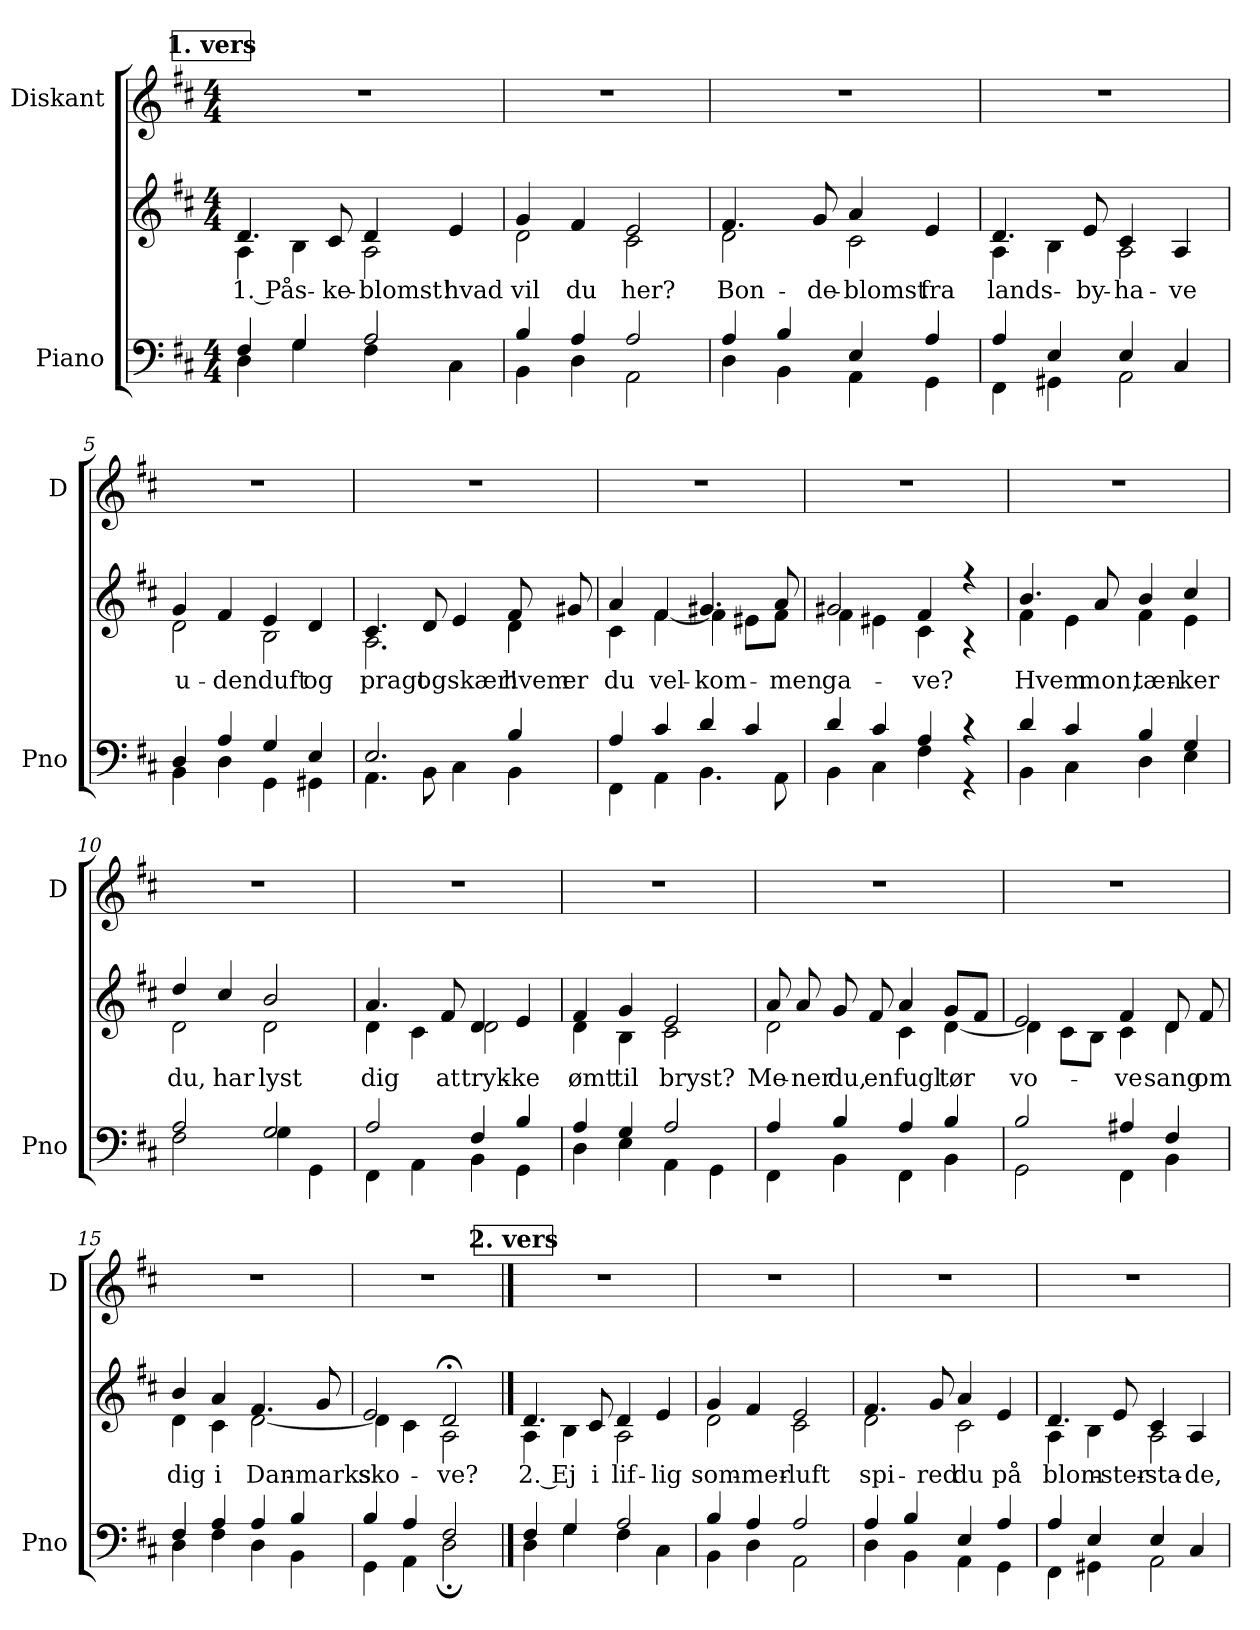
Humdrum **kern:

**kern	**kern	**text	**kern
*part2	*part2	*part2	*part1
*staff3	*staff2	*staff2	*staff1
*I"Piano	*	*	*I"Diskant
*I'Pno	*	*	*I'D
*clefF4	*clefG2	*	*clefG2
*k[f#c#]	*k[f#c#]	*	*k[f#c#]
*M4/4	*M4/4	*	*M4/4
!!LO:REH:place=s1:a:B:cj:fs=14:t=1. vers
=1	=1	=1	=1
*^	*	*	*
!	!	!	!LO:LY:b	!
*	*	*^	*	*
4F#/	4D\	4.d/	4A\	1. Pås-	1r
4G/	4G\	.	4B\	.	.
!	!	!	!	!LO:LY:b	!
.	.	8c#/	.	-ke-	.
!	!	!	!	!LO:LY:b	!
2A/	4F#\	4d/	2A\	-blomst!	.
!	!	!	!	!LO:LY:b	!
.	4C#\	4e/	.	hvad	.
=2	=2	=2	=2	=2	=2
!	!	!	!	!LO:LY:b	!
4B/	4BB\	4g/	2d\	vil	1r
!	!	!	!	!LO:LY:b	!
4A/	4D\	4f#/	.	du	.
!	!	!	!	!LO:LY:b	!
2A/	2AA\	2e/	2c#\	her?	.
=3	=3	=3	=3	=3	=3
!	!	!	!	!LO:LY:b	!
4A/	4D\	4.f#/	2d\	Bon-	1r
4B/	4BB\	.	.	.	.
!	!	!	!	!LO:LY:b	!
.	.	8g/	.	-de-	.
!	!	!	!	!LO:LY:b	!
4E/	4AA\	4a/	2c#\	-blomst	.
!	!	!	!	!LO:LY:b	!
4A/	4GG\	4e/	.	fra	.
=4	=4	=4	=4	=4	=4
!	!	!	!	!LO:LY:b	!
4A/	4FF#\	4.d/	4A\	lands-	1r
4E/	4GG#X\	.	4B\	.	.
!	!	!	!	!LO:LY:b	!
.	.	8e/	.	-by-	.
!	!	!	!	!LO:LY:b	!
4E/	2AA\	4c#/	2A\	-ha-	.
!	!	!	!	!LO:LY:b	!
4C#/	.	4A/	.	-ve	.
!!LO:LB:g=z
=5	=5	=5	=5	=5	=5
!	!	!	!	!LO:LY:b	!
4D/	4BB\	4g/	2d\	u-	1r
!	!	!	!	!LO:LY:b	!
4A/	4D\	4f#/	.	-den	.
!	!	!	!	!LO:LY:b	!
4G/	4GG\	4e/	2B\	duft	.
!	!	!	!	!LO:LY:b	!
4E/	4GG#X\	4d/	.	og	.
=6	=6	=6	=6	=6	=6
!	!	!	!	!LO:LY:b	!
2.E/	4.AA\	4.c#/	2.A\	pragt	1r
!	!	!	!	!LO:LY:b	!
.	8BB\	8d/	.	og	.
!	!	!	!	!LO:LY:b	!
.	4C#\	4e/	.	skær!	.
!	!	!	!	!LO:LY:b	!
4B/	4BB\	8f#/	4d\	hvem	.
!	!	!	!	!LO:LY:b	!
.	.	8g#X/	.	er	.
=7	=7	=7	=7	=7	=7
!	!	!	!	!LO:LY:b	!
4A/	4FF#\	4a/	4c#\	du	1r
!	!	!	!	!LO:LY:b	!
4c#/	4AA\	4f#/	[<4f#\	vel-	.
!	!	!	!	!LO:LY:b	!
4d/	4.BB\	4.g#X/	4f#\]	-kom-	.
4c#/	.	.	8e#X\L	.	.
!	!	!	!	!LO:LY:b	!
.	8AA\	8a/	8f#\J	-men	.
=8	=8	=8	=8	=8	=8
!	!	!	!	!LO:LY:b	!
4d/	4BB\	2g#X/	4f#\	ga-	1r
4c#/	4C#\	.	4e#X\	.	.
!	!	!	!	!LO:LY:b	!
4A/	4F#\	4f#/	4c#\	-ve?	.
4r	4r	4r	4r	.	.
!!LO:LB:g=z
=9	=9	=9	=9	=9	=9
!	!	!	!	!LO:LY:b	!
4d/	4BB\	4.b/	4f#\	Hvem	1r
4c#/	4C#\	.	4e\	.	.
!	!	!	!	!LO:LY:b	!
.	.	8a/	.	mon,	.
!	!	!	!	!LO:LY:b	!
4B/	4D\	4b/	4f#\	tæn-	.
!	!	!	!	!LO:LY:b	!
4G/	4E\	4cc#/	4e\	-ker	.
=10	=10	=10	=10	=10	=10
!	!	!	!	!LO:LY:b	!
2A/	2F#\	4dd/	2d\	du,	1r
!	!	!	!	!LO:LY:b	!
.	.	4cc#/	.	har	.
!	!	!	!	!LO:LY:b	!
2G/	4G\	2b/	2d\	lyst	.
.	4GG\	.	.	.	.
=11	=11	=11	=11	=11	=11
!	!	!	!	!LO:LY:b	!
2A/	4FF#\	4.a/	4d\	dig	1r
.	4AA\	.	4c#\	.	.
!	!	!	!	!LO:LY:b	!
.	.	8f#/	.	at	.
!	!	!	!	!LO:LY:b	!
4F#/	4BB\	4d/	2d\	tryk-	.
!	!	!	!	!LO:LY:b	!
4B/	4GG\	4e/	.	-ke	.
=12	=12	=12	=12	=12	=12
!	!	!	!	!LO:LY:b	!
4A/	4D\	4f#/	4d\	ømt	1r
!	!	!	!	!LO:LY:b	!
4G/	4E\	4g/	4B\	til	.
!	!	!	!	!LO:LY:b	!
2A/	4AA\	2e/	2c#\	bryst?	.
.	4GG\	.	.	.	.
!!LO:PB:g=z
=13	=13	=13	=13	=13	=13
!	!	!	!	!LO:LY:b	!
4A/	4FF#\	8a/	2d\	Me-	1r
!	!	!	!	!LO:LY:b	!
.	.	8a/	.	-ner	.
!	!	!	!	!LO:LY:b	!
4B/	4BB\	8g/	.	du,	.
!	!	!	!	!LO:LY:b	!
.	.	8f#/	.	en	.
!	!	!	!	!LO:LY:b	!
4A/	4FF#\	4a/	4c#\	fugl	.
!	!	!	!	!LO:LY:b	!
4B/	4BB\	8g/L	[<4d\	tør	.
.	.	8f#/J	.	.	.
=14	=14	=14	=14	=14	=14
!	!	!	!	!LO:LY:b	!
2B/	2GG\	2e/	4d\]	vo-	1r
.	.	.	8c#\L	.	.
.	.	.	8B\J	.	.
!	!	!	!	!LO:LY:b	!
4A#X/	4FF#\	4f#/	4c#\	-ve	.
!	!	!	!	!LO:LY:b	!
4F#/	4BB\	8d/	4d\	sang	.
!	!	!	!	!LO:LY:b	!
.	.	8f#/	.	om	.
=15	=15	=15	=15	=15	=15
!	!	!	!	!LO:LY:b	!
4F#/	4D\	4b/	4d\	dig	1r
!	!	!	!	!LO:LY:b	!
4A/	4F#\	4a/	4c#\	i	.
!	!	!	!	!LO:LY:b	!
4A/	4D\	4.f#/	[<2d\	Dan-	.
4B/	4BB\	.	.	.	.
!	!	!	!	!LO:LY:b	!
.	.	8g/	.	-marks	.
=16	=16	=16	=16	=16	=16
!	!	!	!	!LO:LY:b	!
4B/	4GG\	2e/	4d\]	sko-	1r
4A/	4AA\	.	4c#\	.	.
!	!	!	!	!LO:LY:b	!
2F#/	2D;\	2d;</	2A\	-ve?	.
!!LO:LB:g=z
!!LO:REH:place=s1:a:B:cj:fs=14:t=2. vers
==17	==17	==17	==17	==17	==17
!	!	!	!	!LO:LY:b	!
4F#/	4D\	4.d/	4A\	2. Ej	1r
4G/	4G\	.	4B\	.	.
!	!	!	!	!LO:LY:b	!
.	.	8c#/	.	i	.
!	!	!	!	!LO:LY:b	!
2A/	4F#\	4d/	2A\	lif-	.
!	!	!	!	!LO:LY:b	!
.	4C#\	4e/	.	-lig	.
=18	=18	=18	=18	=18	=18
!	!	!	!	!LO:LY:b	!
4B/	4BB\	4g/	2d\	som-	1r
!	!	!	!	!LO:LY:b	!
4A/	4D\	4f#/	.	-mer-	.
!	!	!	!	!LO:LY:b	!
2A/	2AA\	2e/	2c#\	-luft	.
=19	=19	=19	=19	=19	=19
!	!	!	!	!LO:LY:b	!
4A/	4D\	4.f#/	2d\	spi-	1r
4B/	4BB\	.	.	.	.
!	!	!	!	!LO:LY:b	!
.	.	8g/	.	-red	.
!	!	!	!	!LO:LY:b	!
4E/	4AA\	4a/	2c#\	du	.
!	!	!	!	!LO:LY:b	!
4A/	4GG\	4e/	.	på	.
=20	=20	=20	=20	=20	=20
!	!	!	!	!LO:LY:b	!
4A/	4FF#\	4.d/	4A\	blom-	1r
4E/	4GG#X\	.	4B\	.	.
!	!	!	!	!LO:LY:b	!
.	.	8e/	.	-ster-	.
!	!	!	!	!LO:LY:b	!
4E/	2AA\	4c#/	2A\	-sta-	.
!	!	!	!	!LO:LY:b	!
4C#/	.	4A/	.	-de,	.
*v	*v	*	*	*	*
*	*v	*v	*	*
=	=	=	=
*-	*-	*-	*-
